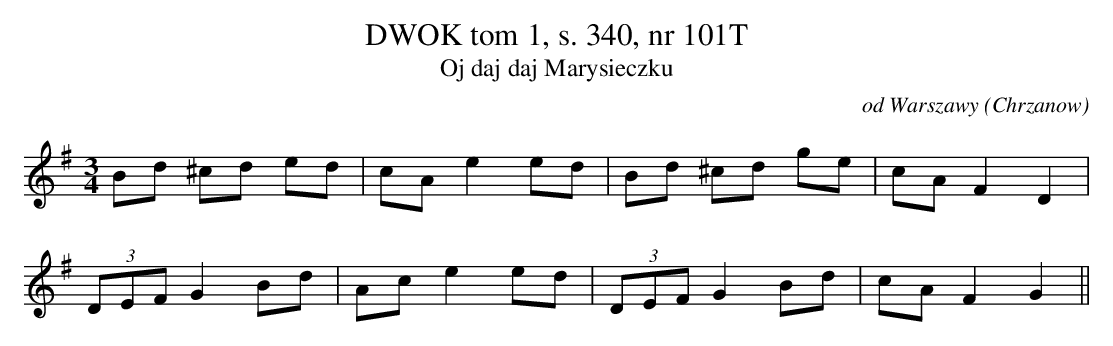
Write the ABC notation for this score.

X:1
T: DWOK tom 1, s. 340, nr 101T
T: Oj daj daj Marysieczku
O: od Warszawy (Chrzanow)
M: 3/4
L: 1/8
K: G
Bd ^cd ed | cAe2ed | Bd ^cd ge | cAF2D2 |
(3DEFG2Bd | Ace2ed | (3DEFG2Bd | cAF2G2||
